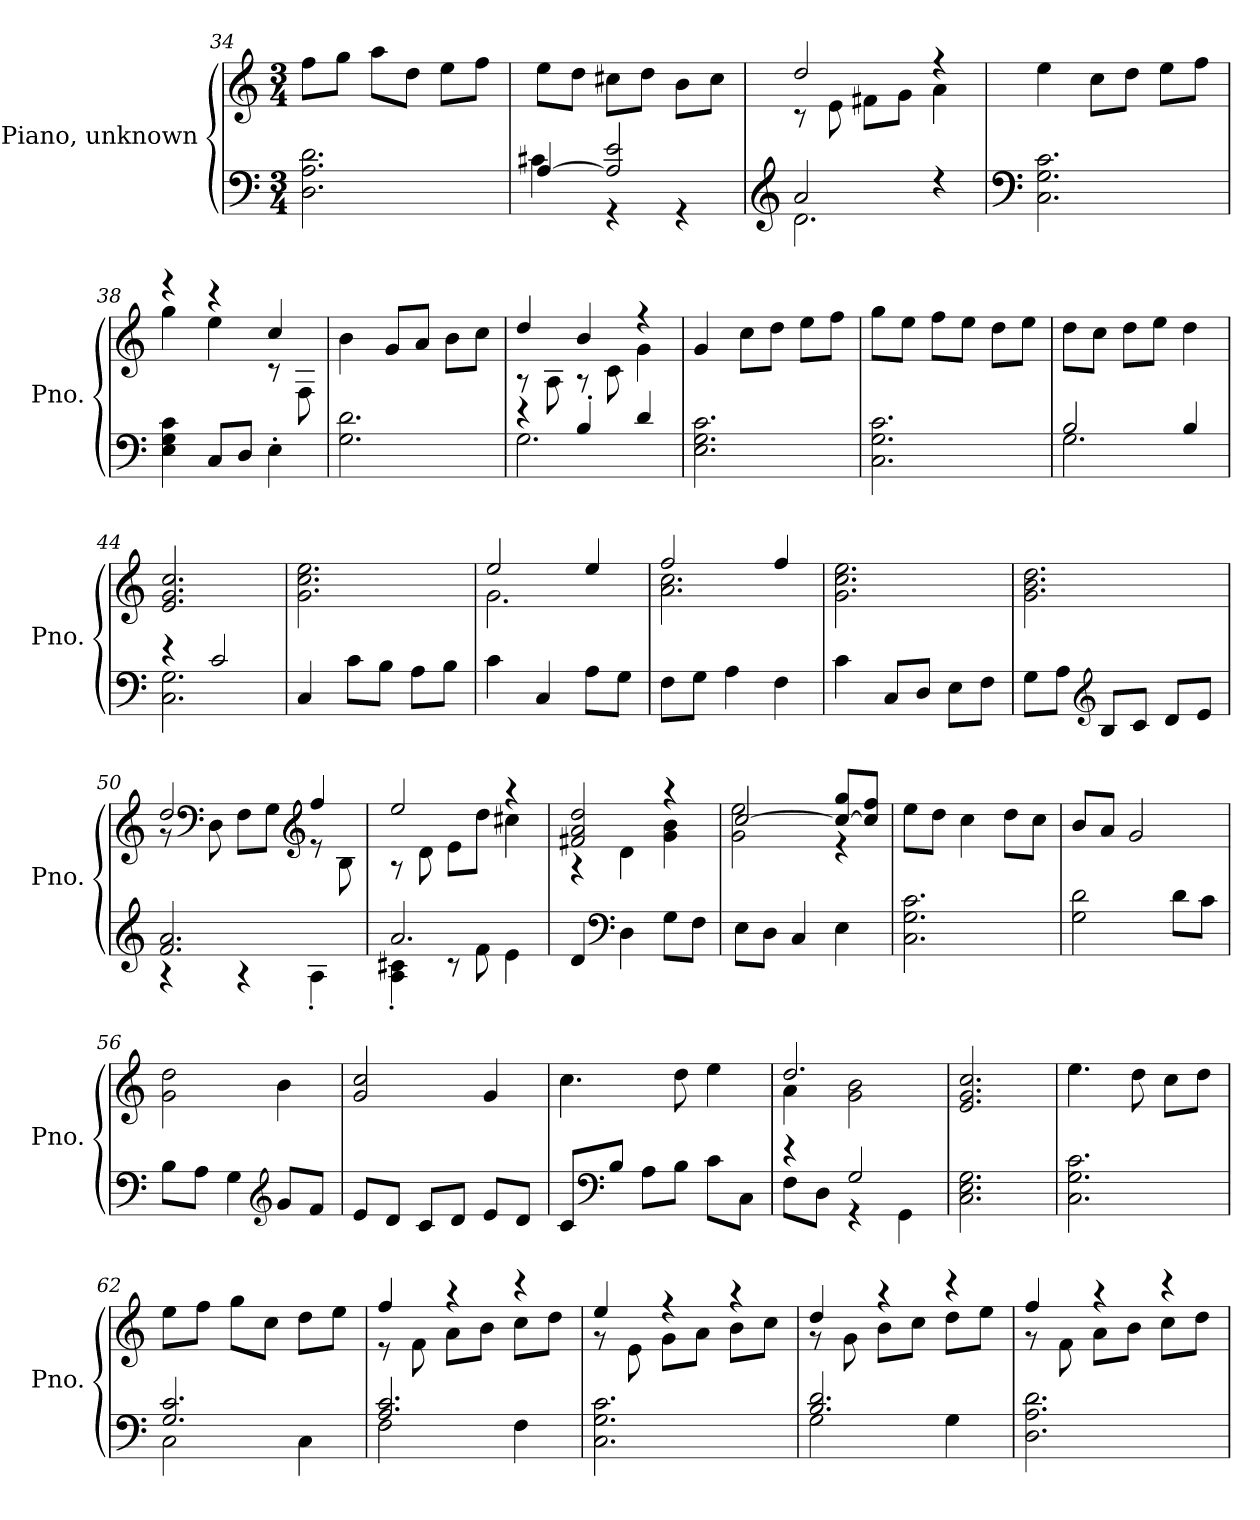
**kern	**kern
*part1	*part1
*staff2	*staff1
*I"Piano, unknown	*
*I'Pno.	*
!!LO:LB:g=z
*clefF4	*clefG2
*k[]	*k[]
*M3/4	*M3/4
=34	=34
2.D\ 2.A\ 2.d\	8ff\L
.	8gg\J
.	8aa\L
.	8dd\J
.	8ee\L
.	8ff\J
=35	=35
*^	*
[4A/	4c#X\	8ee\L
.	.	8dd\J
2A/] 2e/	4r	8cc#X\L
.	.	8dd\J
.	4r	8b\L
.	.	8cc#\J
=36	=36	=36
*clefG2	*	*
*	*	*^
2a/	2.d\	2dd/	8r
.	.	.	8e\
.	.	.	8f#X\L
.	.	.	8g\J
4r	.	4r	4a\
*v	*v	*	*
*	*v	*v
=37	=37
*clefF4	*
2.C\ 2.G\ 2.c\	4ee\
.	8cc\L
.	8dd\J
.	8ee\L
.	8ff\J
=38	=38
*	*^
4E\ 4G\ 4c\	4r	4gg\
8C/L	4r	4ee\
8D/J	.	.
4E'\	4cc/	8r
.	.	8F\
*	*v	*v
=39	=39
2.G\ 2.d\	4b\
.	8g/L
.	8a/J
.	8b\L
.	8cc\J
!!LO:LB:g=z
=40	=40
*^	*^
4r	2.G\	4dd/	8r
.	.	.	8A\
4B'/	.	4b/	8r
.	.	.	8c\
4d/	.	4r	4g\
*v	*v	*	*
*	*v	*v
=41	=41
2.E\ 2.G\ 2.c\	4g/
.	8cc\L
.	8dd\J
.	8ee\L
.	8ff\J
=42	=42
2.C\ 2.G\ 2.c\	8gg\L
.	8ee\J
.	8ff\L
.	8ee\J
.	8dd\L
.	8ee\J
=43	=43
*^	*
2B/	2.G\	8dd\L
.	.	8cc\J
.	.	8dd\L
.	.	8ee\J
4B/	.	4dd\
=44	=44	=44
4r	2.C\ 2.G\	2.e/ 2.g/ 2.cc/
2c/	.	.
*v	*v	*
=45	=45
4C/	2.g\ 2.cc\ 2.ee\
8c\L	.
8B\J	.
8A\L	.
8B\J	.
=46	=46
*	*^
4c\	2ee/	2.g\
4C/	.	.
8A\L	4ee/	.
8G\J	.	.
=47	=47	=47
8F\L	2ff/	2.a\ 2.cc\
8G\J	.	.
4A\	.	.
4F\	4ff/	.
*	*v	*v
!!LO:PB:g=z
=48	=48
4c\	2.g\ 2.cc\ 2.ee\
8C/L	.
8D/J	.
8E\L	.
8F\J	.
=49	=49
8G\L	2.g\ 2.b\ 2.dd\
8A\J	.
*clefG2	*
8B/L	.
8c/J	.
8d/L	.
8e/J	.
=50	=50
*^	*^
2.f/ 2.a/	4r	2dd/	8r
*	*	*clefF4	*
.	.	.	8D\
.	4r	.	8F\L
.	.	.	8G\J
*	*	*clefG2	*
.	4A'\	4ff/	8r
.	.	.	8B\
=51	=51	=51	=51
2.a/	4A\' 4c#X\'	2ee/	8r
.	.	.	8d\
.	8r	.	8e\L
.	8f\	.	8dd\J
.	4e\	4r	4cc#X\
*v	*v	*	*
=52	=52	=52
4d/	2f#X/ 2a/ 2dd/	4r
*clefF4	*	*
4D\	.	4d\
8G\L	4r	4g\ 4b\
8F\J	.	.
=53	=53	=53
8E\L	[2cc/	2g\ 2ee\
8D\J	.	.
4C/	.	.
4E\	8cc/_ 8gg/L	4r
.	8cc/] 8ff/J	.
*	*v	*v
!!LO:LB:g=z
=54	=54
2.C\ 2.G\ 2.c\	8ee\L
.	8dd\J
.	4cc\
.	8dd\L
.	8cc\J
=55	=55
2G\ 2d\	8b/L
.	8a/J
.	2g/
8d\L	.
8c\J	.
=56	=56
8B\L	2g\ 2dd\
8A\J	.
4G\	.
*clefG2	*
8g/L	4b\
8f/J	.
=57	=57
8e/L	2g/ 2cc/
8d/J	.
8c/L	.
8d/J	.
8e/L	4g/
8d/J	.
=58	=58
8c/L	4.cc\
*clefF4	*
8B/J	.
8A\L	.
8B\J	8dd\
8c\L	4ee\
8C\J	.
=59	=59
*^	*^
4r	8F\L	2.dd/	4a\
.	8D\J	.	.
2G/	4r	.	2g\ 2b\
.	4GG\	.	.
*v	*v	*	*
*	*v	*v
=60	=60
2.C\ 2.E\ 2.G\	2.e/ 2.g/ 2.cc/
!!LO:LB:g=z
=61	=61
2.C\ 2.G\ 2.c\	4.ee\
.	8dd\
.	8cc\L
.	8dd\J
=62	=62
*^	*
2.G/ 2.c/	2C\	8ee\L
.	.	8ff\J
.	.	8gg\L
.	.	8cc\J
.	4C\	8dd\L
.	.	8ee\J
=63	=63	=63
*	*	*^
2.A/ 2.c/	2F\	4ff/	8r
.	.	.	8f\
.	.	4r	8a\L
.	.	.	8b\J
.	4F\	4r	8cc\L
.	.	.	8dd\J
*v	*v	*	*
=64	=64	=64
2.C\ 2.G\ 2.c\	4ee/	8r
.	.	8e\
.	4r	8g\L
.	.	8a\J
.	4r	8b\L
.	.	8cc\J
=65	=65	=65
*^	*	*
2.B/ 2.d/	2G\	4dd/	8r
.	.	.	8g\
.	.	4r	8b\L
.	.	.	8cc\J
.	4G\	4r	8dd\L
.	.	.	8ee\J
*v	*v	*	*
=66	=66	=66
2.D\ 2.A\ 2.d\	4ff/	8r
.	.	8f\
.	4r	8a\L
.	.	8b\J
.	4r	8cc\L
.	.	8dd\J
*	*v	*v
=	=
*-	*-
